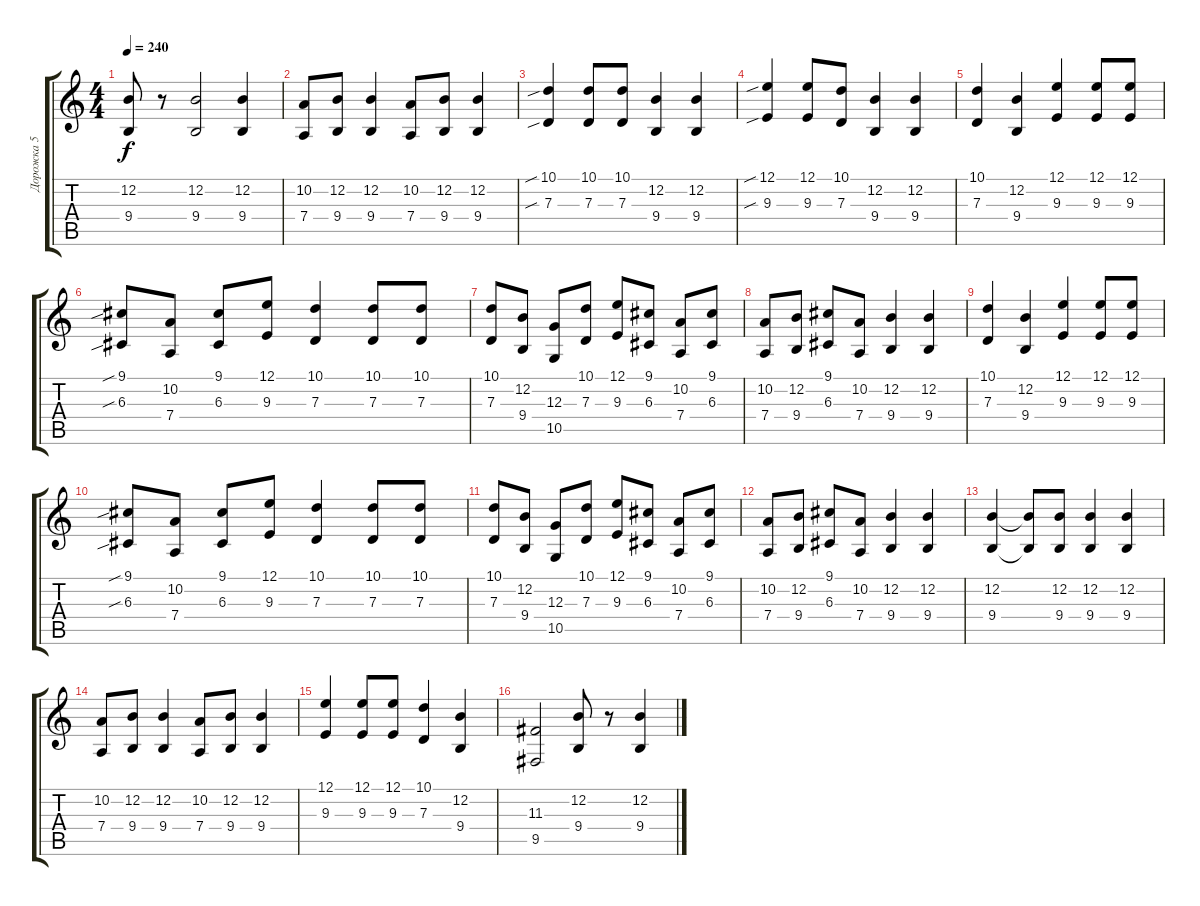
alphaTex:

\track ("Дорожка 5" "Дорожка 5") {instrument tremolostrings}
\staff {score tabs}
\tuning (E4 B3 G3 D3 A2 E2) {hide}
\ts (4 4)
\tempo 240
\clef g2
\ks c
(12.2 9.4).8{dy f} r.8 (12.2 9.4).2 (12.2 9.4).4 |
(10.2 7.4).8 (12.2 9.4).8 (12.2 9.4).4 (10.2 7.4).8 (12.2 9.4).8 (12.2 9.4).4 |
(10.1{sib} 7.3{sib}).4 (10.1 7.3).8 (10.1 7.3).8 (12.2 9.4).4 (12.2 9.4).4 |
(12.1{sib} 9.3{sib}).4 (12.1 9.3).8 (10.1 7.3).8 (12.2 9.4).4 (12.2 9.4).4 |
(10.1 7.3).4{instrument accordion} (12.2 9.4).4 (12.1 9.3).4 (12.1 9.3).8 (12.1 9.3).8 |
(9.1{sib} 6.3{sib}).8 (10.2 7.4).8 (9.1 6.3).8 (12.1 9.3).8 (10.1 7.3).4 (10.1 7.3).8 (10.1 7.3).8 |
(10.1 7.3).8 (12.2 9.4).8 (12.3 10.5).8 (10.1 7.3).8 (12.1 9.3).8 (9.1 6.3).8 (10.2 7.4).8 (9.1 6.3).8 |
(10.2 7.4).8 (12.2 9.4).8 (9.1 6.3).8 (10.2 7.4).8 (12.2 9.4).4 (12.2 9.4).4 |
(10.1 7.3).4{instrument accordion} (12.2 9.4).4 (12.1 9.3).4 (12.1 9.3).8 (12.1 9.3).8 |
(9.1{sib} 6.3{sib}).8 (10.2 7.4).8 (9.1 6.3).8 (12.1 9.3).8 (10.1 7.3).4 (10.1 7.3).8 (10.1 7.3).8 |
(10.1 7.3).8 (12.2 9.4).8 (12.3 10.5).8 (10.1 7.3).8 (12.1 9.3).8 (9.1 6.3).8 (10.2 7.4).8 (9.1 6.3).8 |
(10.2 7.4).8 (12.2 9.4).8 (9.1 6.3).8 (10.2 7.4).8 (12.2 9.4).4 (12.2 9.4).4 |
(12.2 9.4).4 (12.2{t} 9.4{t}).8 (12.2 9.4).8 (12.2 9.4).4 (12.2 9.4).4 |
(10.2 7.4).8 (12.2 9.4).8 (12.2 9.4).4 (10.2 7.4).8 (12.2 9.4).8 (12.2 9.4).4 |
(12.1 9.3).4 (12.1 9.3).8 (12.1 9.3).8 (10.1 7.3).4 (12.2 9.4).4 |
(11.3 9.5).2 (12.2 9.4).8 r.8 (12.2 9.4).4
